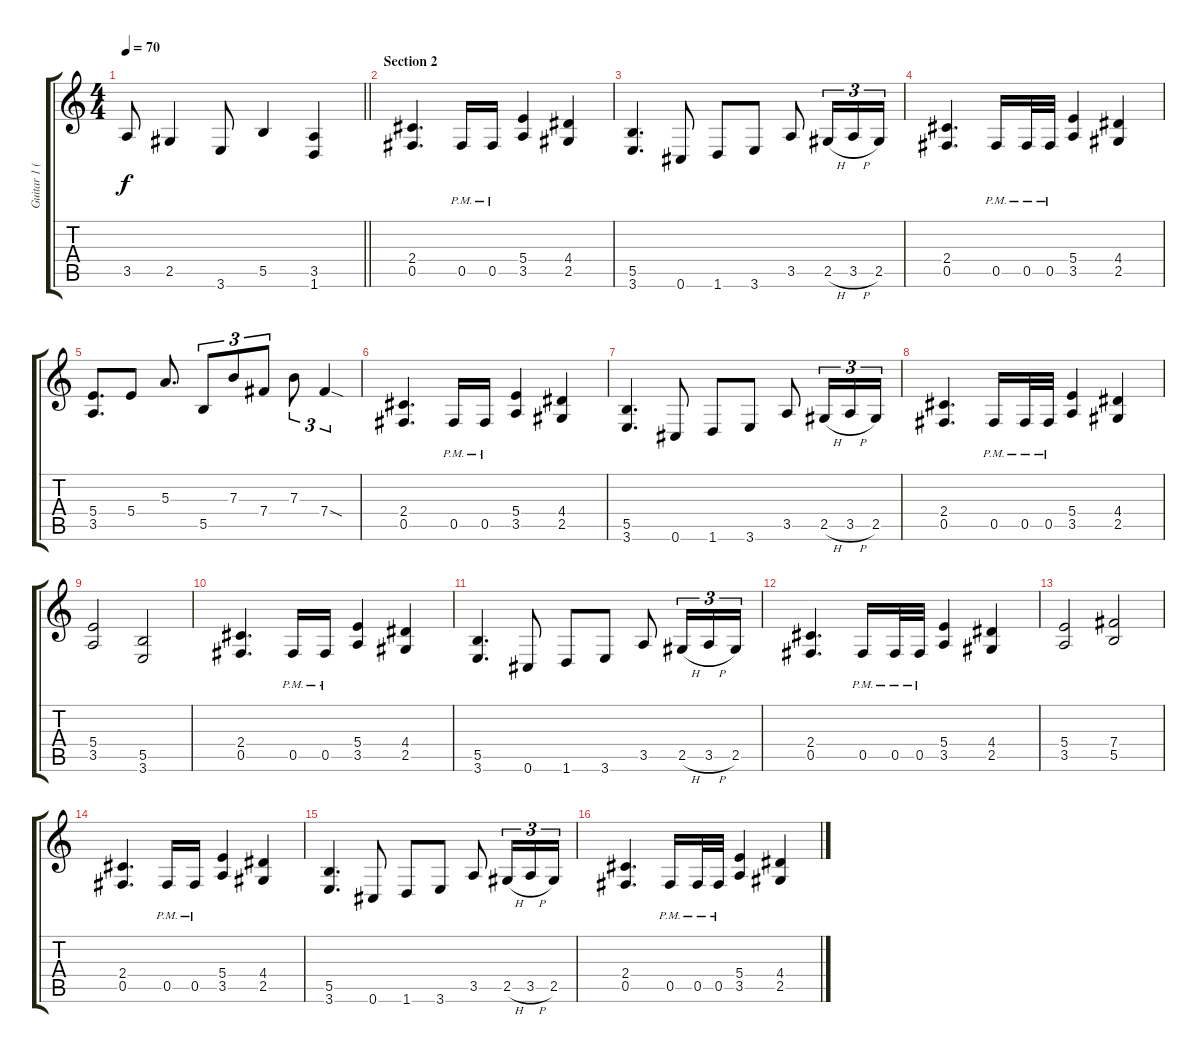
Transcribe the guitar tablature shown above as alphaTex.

\track ("Guitar 1 (Distortion)" "Guitar 1 (") {instrument distortionguitar}
\staff {score tabs}
\tuning (Db4 Ab3 E3 B2 Gb2 Db2) {hide}
\ts (4 4)
\tempo 70
\clef g2
\barLineRight lightlight
\ks c
3.5{t}.8{dy f} 2.5.4 3.6.8 5.5.4 (3.5 1.6).4 |
\section ("" "Section 2")
(2.4 0.5).4{d} 0.5{pm}.16 0.5{pm}.16 (5.4 3.5).4 (4.4 2.5).4 |
(5.5 3.6).4{d} 0.6.8 1.6.8 3.6.8 3.5.8 2.5{h}.16{tu (3 2)} 3.5{h}.16{tu (3 2)} 2.5.16{tu (3 2)} |
(2.4 0.5).4{d} 0.5{pm}.16 0.5{pm}.32 0.5{pm}.32 (5.4 3.5).4 (4.4 2.5).4 |
(5.4 3.5).8{d} 5.4.8 5.3.8{d} 5.5.8{tu (3 2)} 7.3.8{tu (3 2)} 7.4.8{tu (3 2)} 7.3.8{tu (3 2)} 7.4{sod}.4{tu (3 2)} |
(2.4 0.5).4{d} 0.5{pm}.16 0.5{pm}.16 (5.4 3.5).4 (4.4 2.5).4 |
(5.5 3.6).4{d} 0.6.8 1.6.8 3.6.8 3.5.8 2.5{h}.16{tu (3 2)} 3.5{h}.16{tu (3 2)} 2.5.16{tu (3 2)} |
(2.4 0.5).4{d} 0.5{pm}.16 0.5{pm}.32 0.5{pm}.32 (5.4 3.5).4 (4.4 2.5).4 |
(5.4 3.5).2 (5.5 3.6).2 |
(2.4 0.5).4{d} 0.5{pm}.16 0.5{pm}.16 (5.4 3.5).4 (4.4 2.5).4 |
(5.5 3.6).4{d} 0.6.8 1.6.8 3.6.8 3.5.8 2.5{h}.16{tu (3 2)} 3.5{h}.16{tu (3 2)} 2.5.16{tu (3 2)} |
(2.4 0.5).4{d} 0.5{pm}.16 0.5{pm}.32 0.5{pm}.32 (5.4 3.5).4 (4.4 2.5).4 |
(5.4 3.5).2 (7.4 5.5).2 |
(2.4 0.5).4{d} 0.5{pm}.16 0.5{pm}.16 (5.4 3.5).4 (4.4 2.5).4 |
(5.5 3.6).4{d} 0.6.8 1.6.8 3.6.8 3.5.8 2.5{h}.16{tu (3 2)} 3.5{h}.16{tu (3 2)} 2.5.16{tu (3 2)} |
(2.4 0.5).4{d} 0.5{pm}.16 0.5{pm}.32 0.5{pm}.32 (5.4 3.5).4 (4.4 2.5).4
